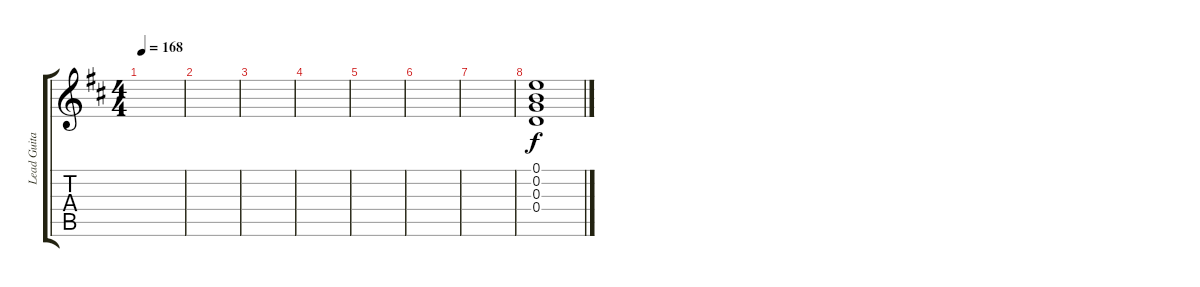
\track ("Lead Guitar" "Lead Guita") {instrument overdrivenguitar}
\staff {score tabs}
\tuning (E4 B3 G3 D3 A2 E2) {hide}
\ts (4 4)
\tempo 168
\clef g2
\ks d
|
|
|
|
|
|
|
(0.1 0.2 0.3 0.4).1
